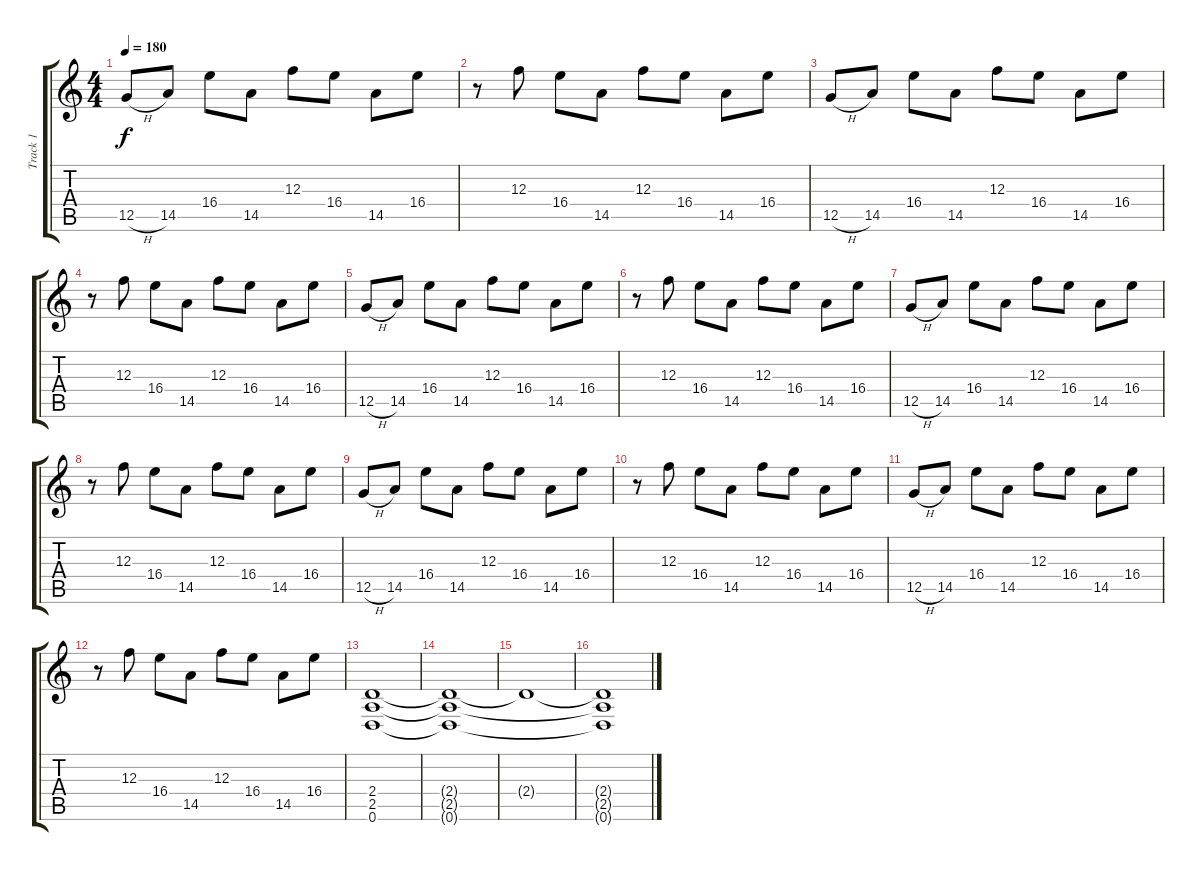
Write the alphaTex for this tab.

\track ("Track 1" "Track 1") {instrument distortionguitar}
\staff {score tabs}
\tuning (D4 A3 F3 C3 G2 D2) {hide}
\ts (4 4)
\tempo 180
\clef g2
\ks c
12.5{h}.8{dy f instrument distortionguitar} 14.5.8 16.4.8 14.5.8 12.3.8 16.4.8 14.5.8 16.4.8 |
r.8 12.3.8 16.4.8 14.5.8 12.3.8 16.4.8 14.5.8 16.4.8 |
12.5{h}.8 14.5.8 16.4.8 14.5.8 12.3.8 16.4.8 14.5.8 16.4.8 |
r.8 12.3.8 16.4.8 14.5.8 12.3.8 16.4.8 14.5.8 16.4.8 |
12.5{h}.8 14.5.8 16.4.8 14.5.8 12.3.8 16.4.8 14.5.8 16.4.8 |
r.8 12.3.8 16.4.8 14.5.8 12.3.8 16.4.8 14.5.8 16.4.8 |
12.5{h}.8 14.5.8 16.4.8 14.5.8 12.3.8 16.4.8 14.5.8 16.4.8 |
r.8 12.3.8 16.4.8 14.5.8 12.3.8 16.4.8 14.5.8 16.4.8 |
12.5{h}.8 14.5.8 16.4.8 14.5.8 12.3.8 16.4.8 14.5.8 16.4.8 |
r.8 12.3.8 16.4.8 14.5.8 12.3.8 16.4.8 14.5.8 16.4.8 |
12.5{h}.8 14.5.8 16.4.8 14.5.8 12.3.8 16.4.8 14.5.8 16.4.8 |
r.8 12.3.8 16.4.8 14.5.8 12.3.8 16.4.8 14.5.8 16.4.8 |
(2.4 2.5 0.6).1 |
(2.4{t} 2.5{t} 0.6{t}).1 |
2.4{t}.1 |
(2.4{t} 2.5{t} 0.6{t}).1
